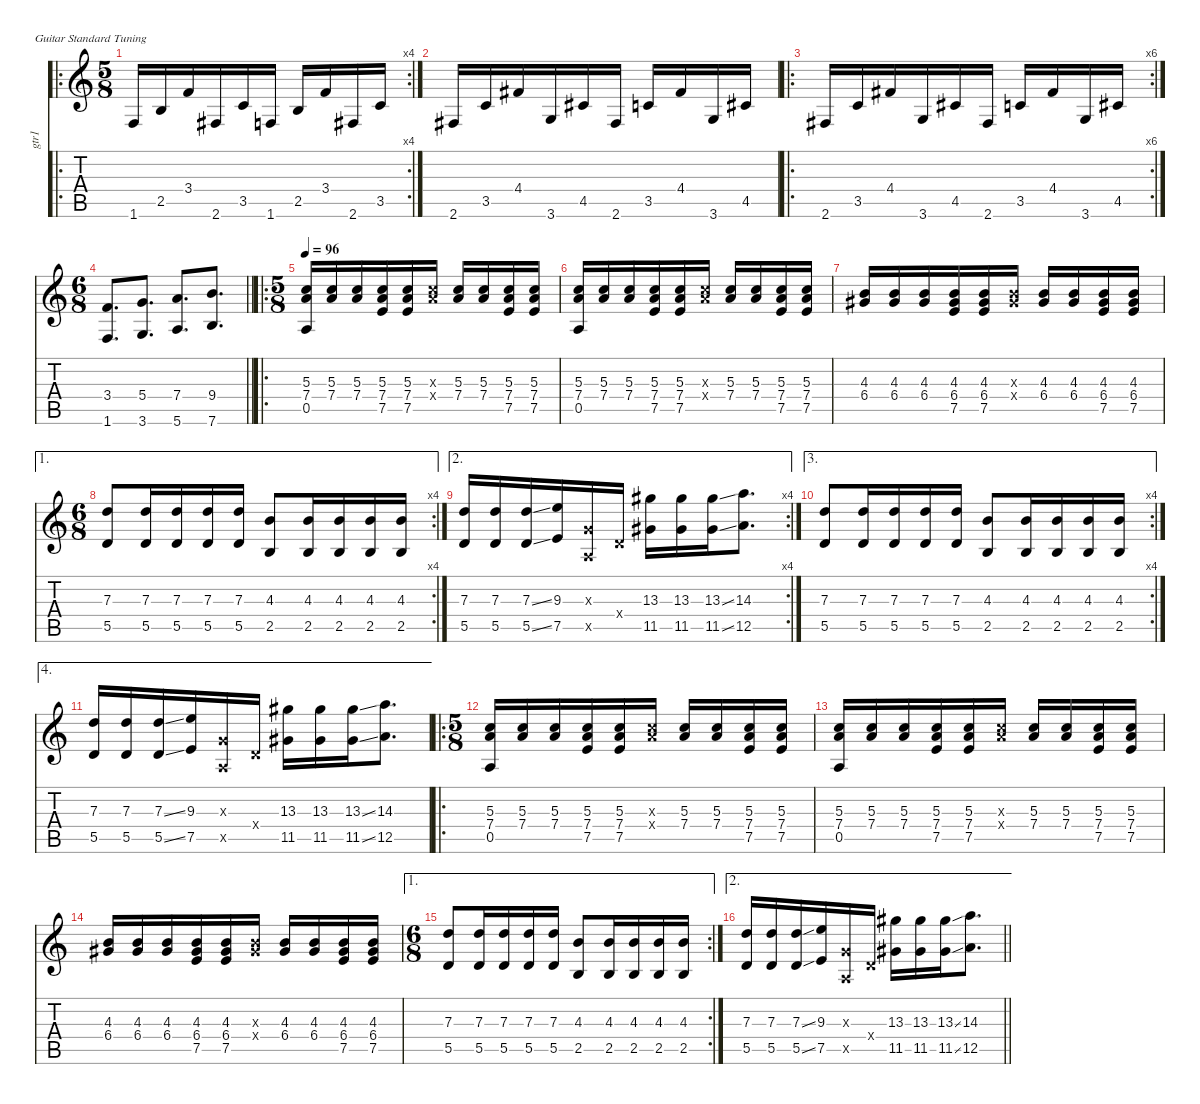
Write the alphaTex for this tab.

\defaultSystemsLayout 4
\hideDynamics
\bracketExtendMode nobrackets
\otherSystemsTrackNameOrientation horizontal
\track ("Guitar 1-show" "gtr1") {defaultSystemsLayout 4 mute instrument acousticguitarsteel}
\staff {score tabs}
\tuning (E4 B3 G3 D3 A2 E2)
\ro
\rc 4
\ts (5 8)
\beaming (8 3 2)
\tempo (94.5 hide)
\clef g2
\ks aminor
1.6.16{dy f beam Up} 2.5.16{beam Up} 3.4.16{beam Up} 2.6{acc #}.16{beam Up} 3.5.16{beam Up} 1.6.16{beam Up} 2.5.16{beam Up} 3.4.16{beam Up} 2.6{acc #}.16{beam Up} 3.5.16{beam Up} |
2.6{acc #}.16{beam Up} 3.5.16{beam Up} 4.4{acc #}.16{beam Up} 3.6.16{beam Up} 4.5{acc #}.16{beam Up} 2.6{acc #}.16{beam Up} 3.5.16{beam Up} 4.4{acc #}.16{beam Up} 3.6.16{beam Up} 4.5{acc #}.16{beam Up} |
\ro
\rc 6
2.6{acc #}.16{beam Up} 3.5.16{beam Up} 4.4{acc #}.16{beam Up} 3.6.16{beam Up} 4.5{acc #}.16{beam Up} 2.6{acc #}.16{beam Up} 3.5.16{beam Up} 4.4{acc #}.16{beam Up} 3.6.16{beam Up} 4.5{acc #}.16{beam Up} |
\ts (6 8)
\beaming (8 3 3)
\tempo (97.5 hide)
\barLineRight lightlight
(3.4 1.6).8{d beam Up} (5.4 3.6).8{d beam Up} (7.4 5.6).8{d beam Up} (9.4 7.6).8{d beam Up} |
\ro
\ts (5 8)
\beaming (8 3 2)
\tempo 96
(5.3 7.4 0.5).16{beam Up} (5.3 7.4).16{dy mp beam Up} (5.3 7.4).16{beam Up} (5.3 7.4 7.5).16{beam Up} (5.3 7.4 7.5).16{dy mf beam Up} (7.4{x} 5.3{x}).16{beam Up} (5.3 7.4).16{dy mp beam Up} (5.3 7.4).16{beam Up} (7.5 7.4 5.3).16{beam Up} (7.5 7.4 5.3).16{beam Up} |
(5.3 7.4 0.5).16{beam Up} (5.3 7.4).16{beam Up} (5.3 7.4).16{beam Up} (5.3 7.4 7.5).16{beam Up} (5.3 7.4 7.5).16{dy mf beam Up} (5.3{x} 7.4{x}).16{beam Up} (5.3 7.4).16{dy mp beam Up} (5.3 7.4).16{beam Up} (7.4 7.5 5.3).16{beam Up} (7.4 7.5 5.3).16{beam Up} |
(4.3 6.4{acc #}).16{beam Up} (4.3 6.4{acc #}).16{beam Up} (4.3 6.4{acc #}).16{beam Up} (4.3 6.4{acc #} 7.5).16{beam Up} (4.3 6.4{acc #} 7.5).16{beam Up} (4.3{x} 6.4{x acc #}).16{beam Up} (4.3 6.4{acc #}).16{beam Up} (4.3 6.4{acc #}).16{beam Up} (4.3 6.4{acc #} 7.5).16{beam Up} (4.3 6.4{acc #} 7.5).16{beam Up} |
\ae 1
\rc 4
\ts (6 8)
\beaming (8 3 3)
(7.3 5.5).8{dy f beam Up} (7.3 5.5).16{beam Up} (7.3 5.5).16{beam Up} (7.3 5.5).16{beam Up} (7.3 5.5).16{beam Up} (4.3 2.5).8{beam Up} (4.3 2.5).16{beam Up} (4.3 2.5).16{beam Up} (4.3 2.5).16{beam Up} (4.3 2.5).16{beam Up} |
\ae 2
\rc 4
(7.3 5.5).16{dy ff beam Up} (7.3 5.5).16{beam Up} (7.3{ss} 5.5{ss}).16{beam Up} (9.3 7.5).16{dy f beam Up} (0.3{x} 0.5{x}).16{beam Up} 0.4{x}.16{beam Up} (13.3{acc #} 11.5{acc #}).16{dy ff beam Down} (13.3{acc #} 11.5{acc #}).16{beam Down} (13.3{ss acc #} 11.5{ss acc #}).16{beam Down} (14.3 12.5).8{d beam Down} |
\ae 3
\rc 4
(7.3 5.5).8{dy f beam Up} (7.3 5.5).16{beam Up} (7.3 5.5).16{beam Up} (7.3 5.5).16{beam Up} (7.3 5.5).16{beam Up} (4.3 2.5).8{beam Up} (4.3 2.5).16{beam Up} (4.3 2.5).16{beam Up} (4.3 2.5).16{beam Up} (4.3 2.5).16{beam Up} |
\ae 4
(7.3 5.5).16{dy ff beam Up} (7.3 5.5).16{beam Up} (7.3{ss} 5.5{ss}).16{beam Up} (9.3 7.5).16{dy f beam Up} (0.3{x} 0.5{x}).16{beam Up} 0.4{x}.16{beam Up} (13.3{acc #} 11.5{acc #}).16{dy ff beam Down} (13.3{acc #} 11.5{acc #}).16{beam Down} (13.3{ss acc #} 11.5{ss acc #}).16{beam Down} (14.3 12.5).8{d beam Down} |
\ro
\ts (5 8)
\beaming (8 3 2)
(5.3 7.4 0.5).16{dy f beam Up} (5.3 7.4).16{dy mp beam Up} (5.3 7.4).16{beam Up} (5.3 7.4 7.5).16{beam Up} (5.3 7.4 7.5).16{dy mf beam Up} (7.4{x} 5.3{x}).16{beam Up} (5.3 7.4).16{dy mp beam Up} (5.3 7.4).16{beam Up} (7.5 7.4 5.3).16{beam Up} (7.5 7.4 5.3).16{beam Up} |
(5.3 7.4 0.5).16{beam Up} (5.3 7.4).16{beam Up} (5.3 7.4).16{beam Up} (5.3 7.4 7.5).16{beam Up} (5.3 7.4 7.5).16{dy mf beam Up} (5.3{x} 7.4{x}).16{beam Up} (5.3 7.4).16{dy mp beam Up} (5.3 7.4).16{beam Up} (7.4 7.5 5.3).16{beam Up} (7.4 7.5 5.3).16{beam Up} |
(4.3 6.4{acc #}).16{beam Up} (4.3 6.4{acc #}).16{beam Up} (4.3 6.4{acc #}).16{beam Up} (4.3 6.4{acc #} 7.5).16{beam Up} (4.3 6.4{acc #} 7.5).16{beam Up} (4.3{x} 6.4{x acc #}).16{beam Up} (4.3 6.4{acc #}).16{beam Up} (4.3 6.4{acc #}).16{beam Up} (4.3 6.4{acc #} 7.5).16{beam Up} (4.3 6.4{acc #} 7.5).16{beam Up} |
\ae 1
\rc 2
\ts (6 8)
\beaming (8 3 3)
(7.3 5.5).8{dy f beam Up} (7.3 5.5).16{beam Up} (7.3 5.5).16{beam Up} (7.3 5.5).16{beam Up} (7.3 5.5).16{beam Up} (4.3 2.5).8{beam Up} (4.3 2.5).16{beam Up} (4.3 2.5).16{beam Up} (4.3 2.5).16{beam Up} (4.3 2.5).16{beam Up} |
\ae 2
\barLineRight lightlight
(7.3 5.5).16{dy ff beam Up} (7.3 5.5).16{beam Up} (7.3{ss} 5.5{ss}).16{beam Up} (9.3 7.5).16{dy f beam Up} (0.3{x} 0.5{x}).16{beam Up} 0.4{x}.16{beam Up} (13.3{acc #} 11.5{acc #}).16{dy ff beam Down} (13.3{acc #} 11.5{acc #}).16{beam Down} (13.3{ss acc #} 11.5{ss acc #}).16{beam Down} (14.3 12.5).8{d beam Down}
